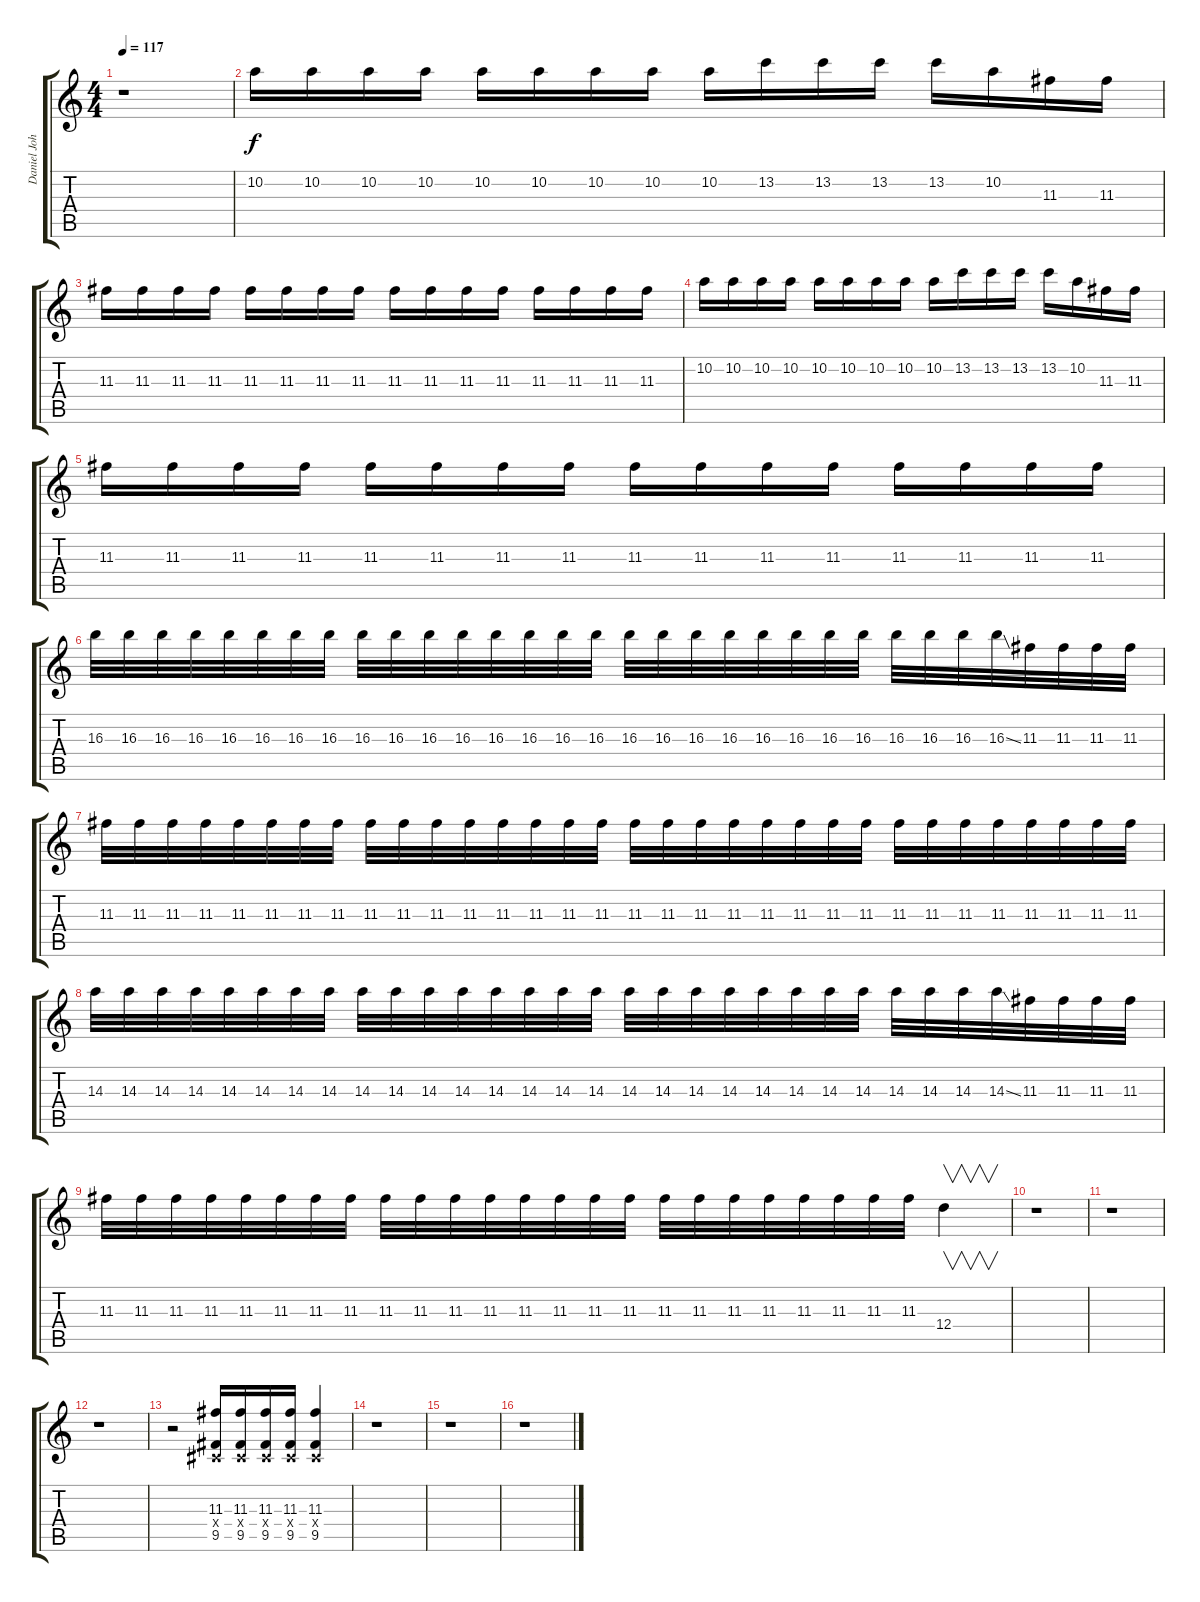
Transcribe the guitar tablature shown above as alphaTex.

\track ("Daniel Johns fills" "Daniel Joh") {instrument distortionguitar}
\staff {score tabs}
\tuning (E4 B3 G3 D3 A2 D2) {hide}
\ts (4 4)
\tempo 117
\clef g2
\ks c
r.1{dy f} |
10.2.16 10.2.16 10.2.16 10.2.16 10.2.16 10.2.16 10.2.16 10.2.16 10.2.16 13.2.16 13.2.16 13.2.16 13.2.16 10.2.16 11.3.16 11.3.16 |
11.3.16 11.3.16 11.3.16 11.3.16 11.3.16 11.3.16 11.3.16 11.3.16 11.3.16 11.3.16 11.3.16 11.3.16 11.3.16 11.3.16 11.3.16 11.3.16 |
10.2.16 10.2.16 10.2.16 10.2.16 10.2.16 10.2.16 10.2.16 10.2.16 10.2.16 13.2.16 13.2.16 13.2.16 13.2.16 10.2.16 11.3.16 11.3.16 |
11.3.16 11.3.16 11.3.16 11.3.16 11.3.16 11.3.16 11.3.16 11.3.16 11.3.16 11.3.16 11.3.16 11.3.16 11.3.16 11.3.16 11.3.16 11.3.16 |
16.3.32 16.3.32 16.3.32 16.3.32 16.3.32 16.3.32 16.3.32 16.3.32 16.3.32 16.3.32 16.3.32 16.3.32 16.3.32 16.3.32 16.3.32 16.3.32 16.3.32 16.3.32 16.3.32 16.3.32 16.3.32 16.3.32 16.3.32 16.3.32 16.3.32 16.3.32 16.3.32 16.3{ss}.32 11.3.32 11.3.32 11.3.32 11.3.32 |
11.3.32 11.3.32 11.3.32 11.3.32 11.3.32 11.3.32 11.3.32 11.3.32 11.3.32 11.3.32 11.3.32 11.3.32 11.3.32 11.3.32 11.3.32 11.3.32 11.3.32 11.3.32 11.3.32 11.3.32 11.3.32 11.3.32 11.3.32 11.3.32 11.3.32 11.3.32 11.3.32 11.3.32 11.3.32 11.3.32 11.3.32 11.3.32 |
14.3.32 14.3.32 14.3.32 14.3.32 14.3.32 14.3.32 14.3.32 14.3.32 14.3.32 14.3.32 14.3.32 14.3.32 14.3.32 14.3.32 14.3.32 14.3.32 14.3.32 14.3.32 14.3.32 14.3.32 14.3.32 14.3.32 14.3.32 14.3.32 14.3.32 14.3.32 14.3.32 14.3{ss}.32 11.3.32 11.3.32 11.3.32 11.3.32 |
11.3.32 11.3.32 11.3.32 11.3.32 11.3.32 11.3.32 11.3.32 11.3.32 11.3.32 11.3.32 11.3.32 11.3.32 11.3.32 11.3.32 11.3.32 11.3.32 11.3.32 11.3.32 11.3.32 11.3.32 11.3.32 11.3.32 11.3.32 11.3.32 12.4.4{v} |
r.1 |
r.1 |
r.1 |
r.2 (11.3 -1.4{x} 9.5).16 (11.3 -1.4{x} 9.5).16 (11.3 -1.4{x} 9.5).16 (11.3 -1.4{x} 9.5).16 (11.3 -1.4{x} 9.5).4 |
r.1 |
r.1 |
r.1
